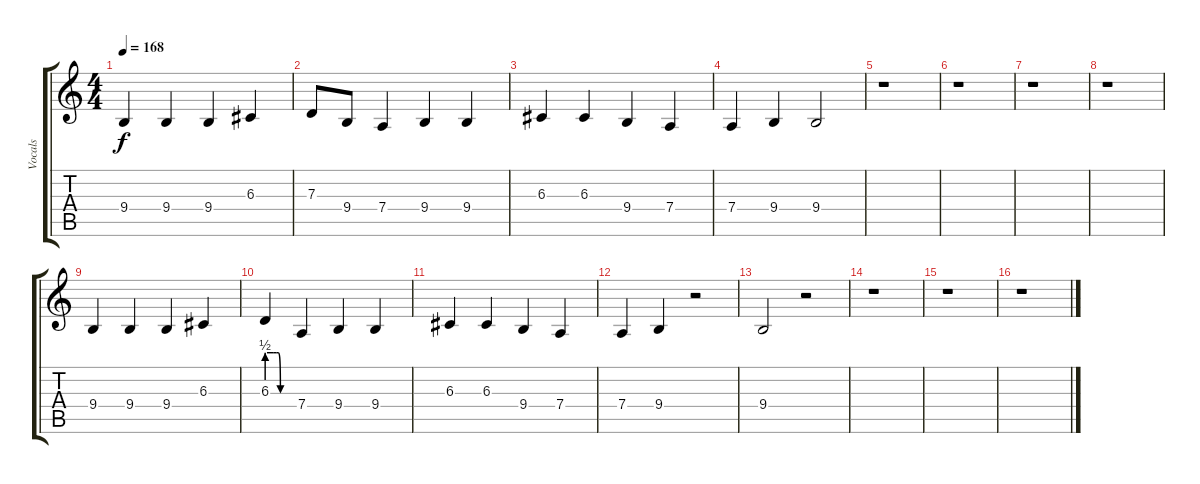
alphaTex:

\track ("Vocals" "Vocals") {instrument lead2sawtooth}
\staff {score tabs}
\tuning (E4 B3 G3 D3 A2 E2) {hide}
\ts (4 4)
\section ("" "")
\tempo 168
\clef g2
\ks c
9.4.4{dy f} 9.4.4 9.4.4 6.3.4 |
7.3.8 9.4.8 7.4.4 9.4.4 9.4.4 |
6.3.4 6.3.4 9.4.4 7.4.4 |
7.4.4 9.4.4 9.4.2 |
r.1 |
r.1 |
r.1 |
r.1 |
9.4.4 9.4.4 9.4.4 6.3.4 |
6.3{be (custom 0 2 14 2 21 2 25 2 30 0 40 0 60 0)}.4 7.4.4 9.4.4 9.4.4 |
6.3.4 6.3.4 9.4.4 7.4.4 |
7.4.4 9.4.4 r.2 |
9.4.2 r.2 |
r.1 |
r.1 |
r.1
